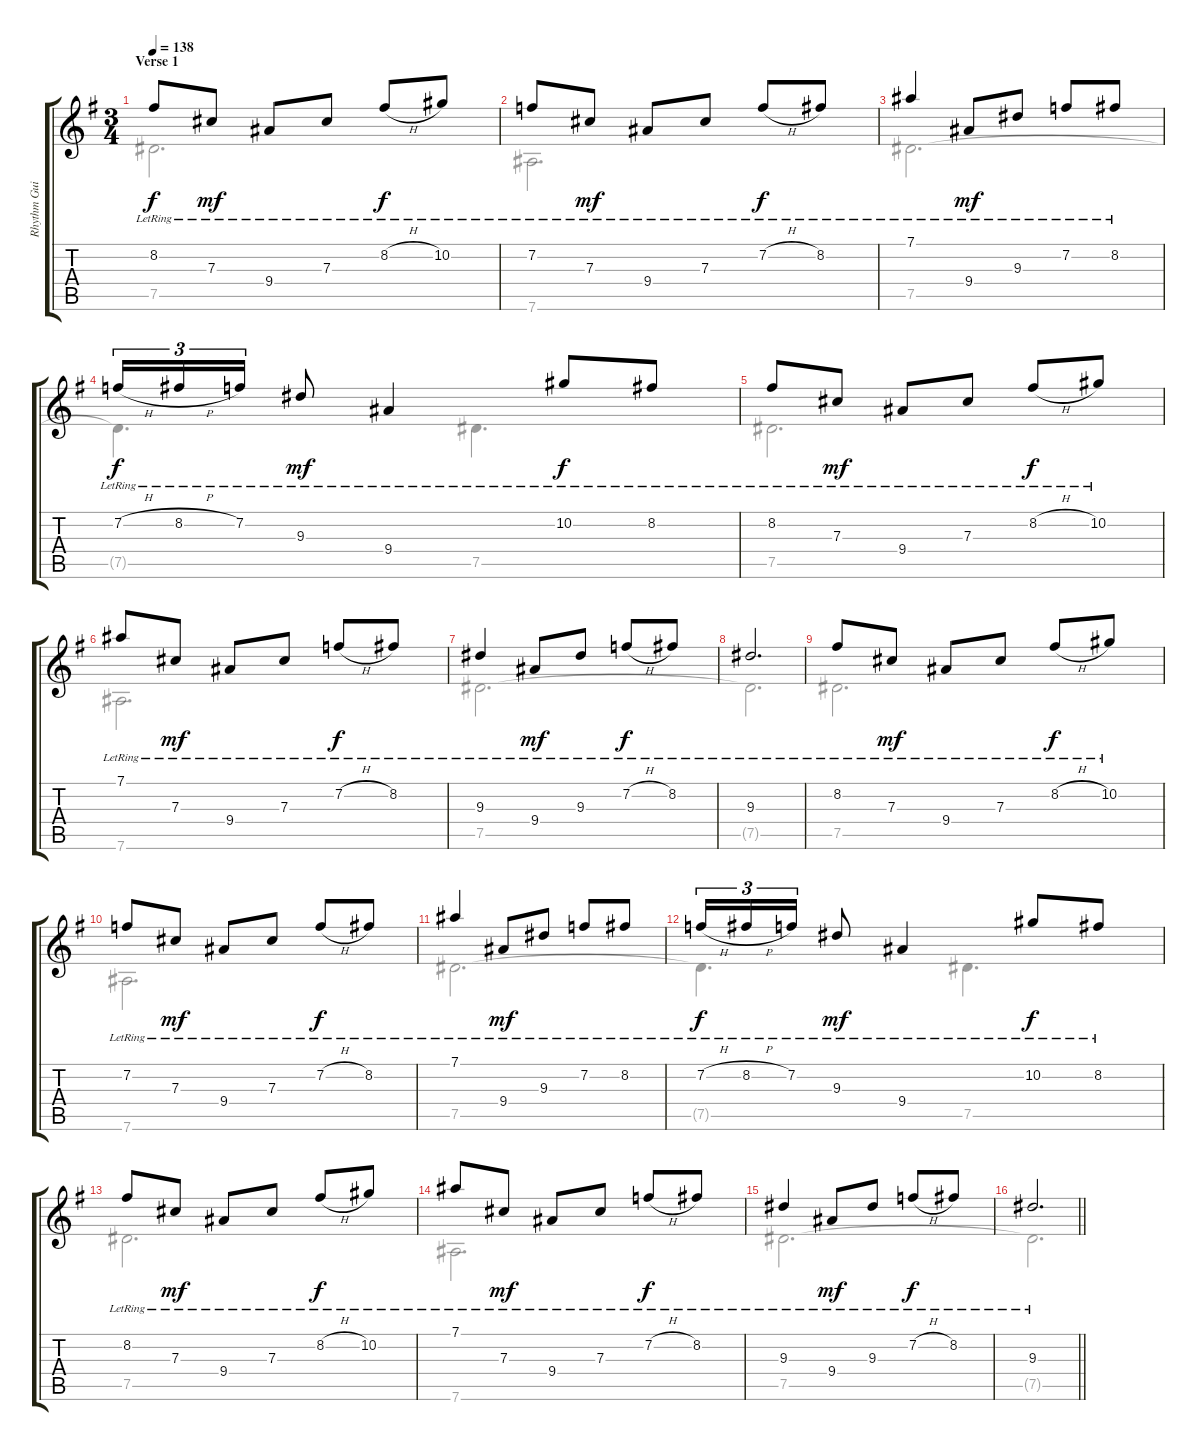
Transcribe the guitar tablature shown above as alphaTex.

\track ("Rhythm Guitar I (Marcus Siepen)" "Rhythm Gui") {instrument acousticguitarsteel}
\staff {score tabs}
\tuning (Eb4 Bb3 Gb3 Db3 Ab2 Eb2) {hide}
\voice
\ts (3 4)
\section ("" "Verse 1")
\tempo 138
\clef g2
\ks eminor
8.2{lr}.8{dy f} 7.3{lr}.8{dy mf} 9.4{lr}.8 7.3{lr}.8 8.2{h lr}.8{dy f} 10.2{lr}.8 |
7.2{lr}.8 7.3{lr}.8{dy mf} 9.4{lr}.8 7.3{lr}.8 7.2{h lr}.8{dy f} 8.2{lr}.8 |
7.1{lr}.4 9.4{lr}.8{dy mf} 9.3{lr}.8 7.2{lr}.8 8.2{lr}.8 |
7.2{h lr}.16{tu (3 2) dy f} 8.2{h lr}.16{tu (3 2)} 7.2{lr}.16{tu (3 2)} 9.3{lr}.8{dy mf} 9.4{lr}.4 10.2{lr}.8{dy f} 8.2{lr}.8 |
8.2{lr}.8 7.3{lr}.8{dy mf} 9.4{lr}.8 7.3{lr}.8 8.2{h lr}.8{dy f} 10.2{lr}.8 |
7.1{lr}.8 7.3{lr}.8{dy mf} 9.4{lr}.8 7.3{lr}.8 7.2{h lr}.8{dy f} 8.2{lr}.8 |
9.3{lr}.4 9.4{lr}.8{dy mf} 9.3{lr}.8 7.2{h lr}.8{dy f} 8.2{lr}.8 |
9.3{lr}.2{d} |
8.2{lr}.8 7.3{lr}.8{dy mf} 9.4{lr}.8 7.3{lr}.8 8.2{h lr}.8{dy f} 10.2{lr}.8 |
7.2{lr}.8 7.3{lr}.8{dy mf} 9.4{lr}.8 7.3{lr}.8 7.2{h lr}.8{dy f} 8.2{lr}.8 |
7.1{lr}.4 9.4{lr}.8{dy mf} 9.3{lr}.8 7.2{lr}.8 8.2{lr}.8 |
7.2{h lr}.16{tu (3 2) dy f} 8.2{h lr}.16{tu (3 2)} 7.2{lr}.16{tu (3 2)} 9.3{lr}.8{dy mf} 9.4{lr}.4 10.2{lr}.8{dy f} 8.2{lr}.8 |
8.2{lr}.8 7.3{lr}.8{dy mf} 9.4{lr}.8 7.3{lr}.8 8.2{h lr}.8{dy f} 10.2{lr}.8 |
7.1{lr}.8 7.3{lr}.8{dy mf} 9.4{lr}.8 7.3{lr}.8 7.2{h lr}.8{dy f} 8.2{lr}.8 |
9.3{lr}.4 9.4{lr}.8{dy mf} 9.3{lr}.8 7.2{h lr}.8{dy f} 8.2{lr}.8 |
\barLineRight lightlight
9.3{lr}.2{d}
\voice
\clef g2
\ottava regular
\simile none
\ks eminor
7.5.2{d dy f} |
7.6.2{d} |
7.5.2{d} |
7.5{t}.4{d} 7.5.4{d} |
7.5.2{d} |
7.6.2{d} |
7.5.2{d} |
7.5{t}.2{d} |
7.5.2{d} |
7.6.2{d} |
7.5.2{d} |
7.5{t}.4{d} 7.5.4{d} |
7.5.2{d} |
7.6.2{d} |
7.5.2{d} |
\barLineRight lightlight
7.5{t}.2{d}
